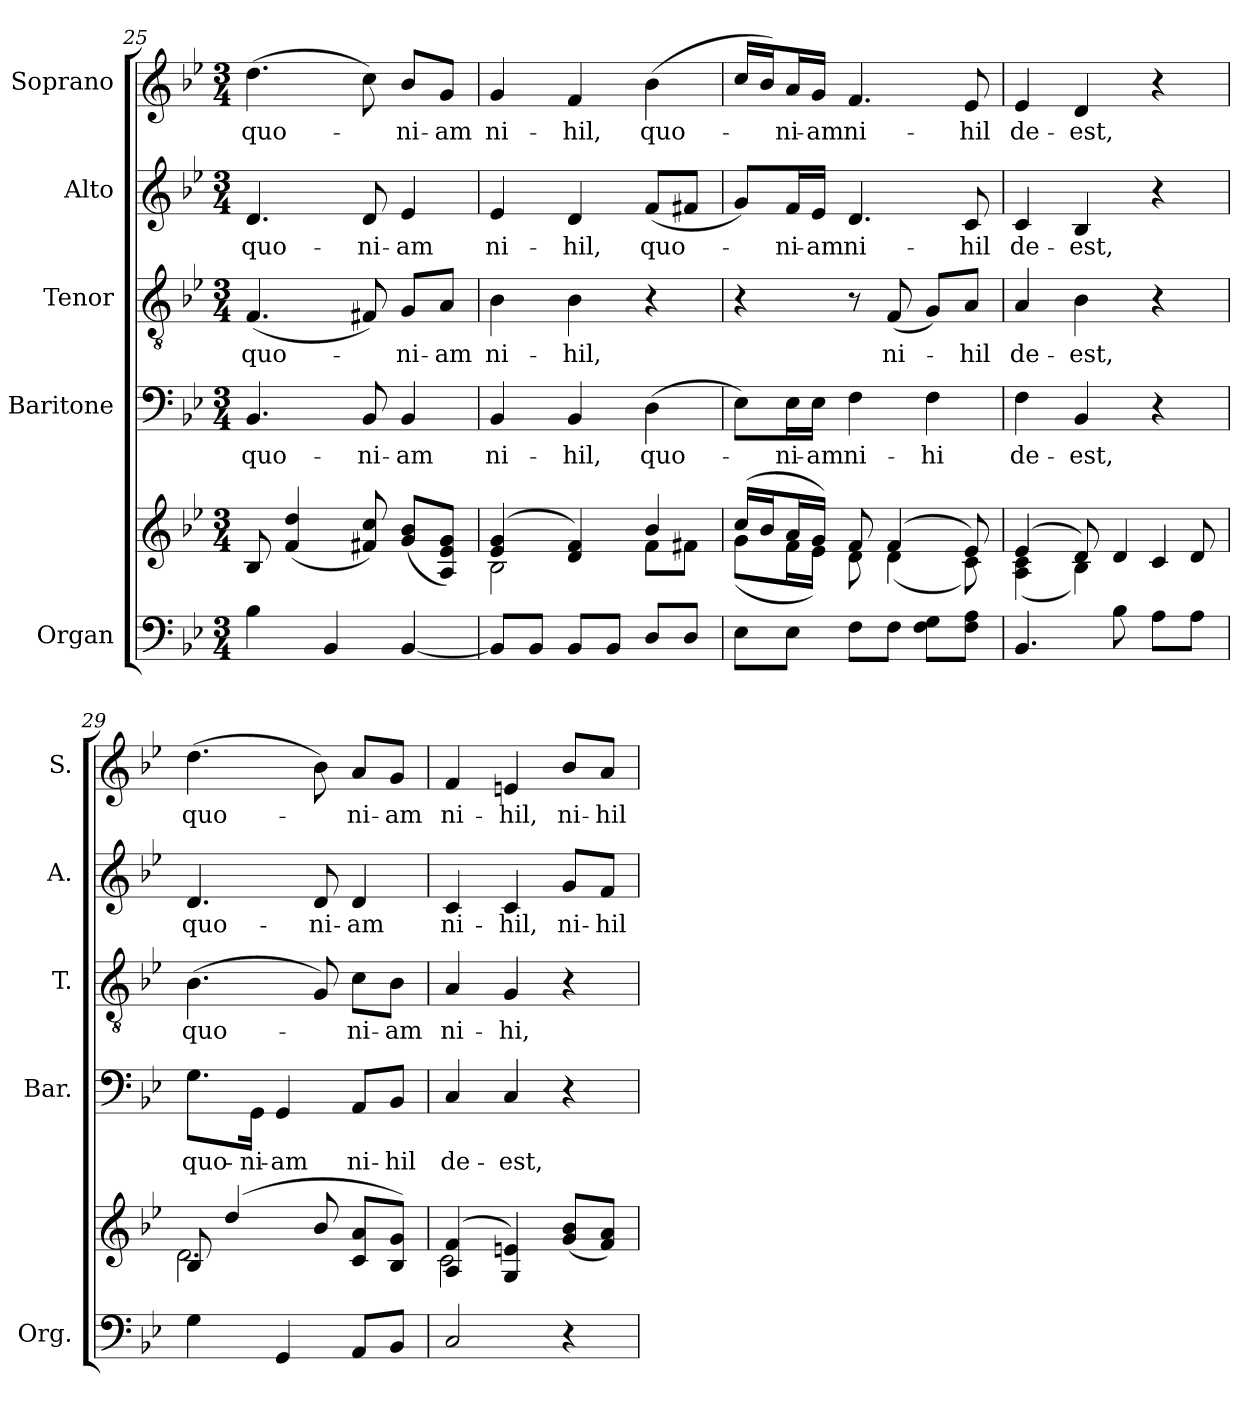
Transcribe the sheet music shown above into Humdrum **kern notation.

**kern	**kern	**kern	**text	**kern	**text	**kern	**text	**kern	**text
*part5	*part5	*part4	*part4	*part3	*part3	*part2	*part2	*part1	*part1
*staff6	*staff5	*staff4	*staff4	*staff3	*staff3	*staff2	*staff2	*staff1	*staff1
*I"Organ	*	*I"Baritone	*	*I"Tenor	*	*I"Alto	*	*I"Soprano	*
*I'Org.	*	*I'Bar.	*	*I'T.	*	*I'A.	*	*I'S.	*
*clefF4	*clefG2	*clefF4	*	*clefGv2	*	*clefG2	*	*clefG2	*
*	*	*	*	*ITrd7c12	*	*	*	*	*
*k[b-e-]	*k[b-e-]	*k[b-e-]	*	*k[b-e-]	*	*k[b-e-]	*	*k[b-e-]	*
*B-:	*B-:	*B-:	*	*B-:	*	*B-:	*	*B-:	*
*M3/4	*M3/4	*M3/4	*	*M3/4	*	*M3/4	*	*M3/4	*
=25	=25	=25	=25	=25	=25	=25	=25	=25	=25
!	!	!	!LO:LY:b:color=#000000	!	!	!	!	!	!
!	!	!	!	!	!LO:LY:b:color=#000000	!	!	!	!
!	!	!	!	!	!	!	!LO:LY:b:color=#000000	!	!
!	!	!	!	!	!	!	!	!	!LO:LY:b:color=#000000
4B-i\	8B-i/	4.BB-i/	quo-	(4.FFi/	quo-	4.di/	quo-	(4.ddi\	quo-
.	(4fi/ 4ddi	.	.	.	.	.	.	.	.
4BB-i/	.	.	.	.	.	.	.	.	.
!	!	!	!LO:LY:b:color=#000000	!	!	!	!	!	!
!	!	!	!	!	!	!	!LO:LY:b:color=#000000	!	!
.	8f#Xi/ 8cci)	8BB-i/	-ni-	8FF#Xi/)	.	8di/	-ni-	8cci\)	.
!	!	!	!LO:LY:b:color=#000000	!	!	!	!	!	!
!	!	!	!	!	!LO:LY:b:color=#000000	!	!	!	!
!	!	!	!	!	!	!	!LO:LY:b:color=#000000	!	!
!	!	!	!	!	!	!	!	!	!LO:LY:b:color=#000000
[4BB-i/	(8gi/ 8b-i/L	4BB-i/	-am	8GGi/L	-ni-	4e-i/	-am	8b-i/L	-ni-
!	!	!	!	!	!LO:LY:b:color=#000000	!	!	!	!
!	!	!	!	!	!	!	!	!	!LO:LY:b:color=#000000
.	8Ai/ 8e-i/ 8gi/J)	.	.	8AAi/J	-am	.	.	8gi/J	-am
!!LO:LB:g=z
=26	=26	=26	=26	=26	=26	=26	=26	=26	=26
*	*^	*	*	*	*	*	*	*	*
!	!	!	!	!LO:LY:b:color=#000000	!	!	!	!	!	!
!	!	!	!	!	!	!LO:LY:b:color=#000000	!	!	!	!
!	!	!	!	!	!	!	!	!LO:LY:b:color=#000000	!	!
!	!	!	!	!	!	!	!	!	!	!LO:LY:b:color=#000000
8BB-i/L]	(4e-i/ 4gi	2B-i\	4BB-i/	ni-	4BB-i\	ni-	4e-i/	ni-	4gi/	ni-
8BB-i/J	.	.	.	.	.	.	.	.	.	.
!	!	!	!	!LO:LY:b:color=#000000	!	!	!	!	!	!
!	!	!	!	!	!	!LO:LY:b:color=#000000	!	!	!	!
!	!	!	!	!	!	!	!	!LO:LY:b:color=#000000	!	!
!	!	!	!	!	!	!	!	!	!	!LO:LY:b:color=#000000
8BB-i/L	4di/ 4fi)	.	4BB-i/	-hil,	4BB-i\	-hil,	4di/	-hil,	4fi/	-hil,
8BB-i/J	.	.	.	.	.	.	.	.	.	.
!	!	!	!	!LO:LY:b:color=#000000	!	!	!	!	!	!
!	!	!	!	!	!	!	!	!LO:LY:b:color=#000000	!	!
!	!	!	!	!	!	!	!	!	!	!LO:LY:b:color=#000000
8Di/L	4b-i/	8fi\L	(4Di\	quo-	4r	.	(8fi/L	quo-	(4b-i\	quo-
8Di/J	.	8f#Xi\J	.	.	.	.	8f#Xi/J	.	.	.
=27	=27	=27	=27	=27	=27	=27	=27	=27	=27	=27
8E-i\L	(16cci/LL	(8gi\L	8E-i\L)	.	4r	.	8gi/L)	.	16cci/LL	.
.	16b-i/J	.	.	.	.	.	.	.	16b-i/J)	.
!	!	!	!	!LO:LY:b:color=#000000	!	!	!	!	!	!
!	!	!	!	!	!	!	!	!LO:LY:b:color=#000000	!	!
!	!	!	!	!	!	!	!	!	!	!LO:LY:b:color=#000000
8E-i\J	16ai/L	16fi\L	16E-i\L	-ni-	.	.	16fi/L	-ni-	16ai/L	-ni-
!	!	!	!	!LO:LY:b:color=#000000	!	!	!	!	!	!
!	!	!	!	!	!	!	!	!LO:LY:b:color=#000000	!	!
!	!	!	!	!	!	!	!	!	!	!LO:LY:b:color=#000000
.	16gi/JJ)	16e-i\JJ)	16E-i\JJ	-am	.	.	16e-i/JJ	-am	16gi/JJ	-am
!	!	!	!	!LO:LY:b:color=#000000	!	!	!	!	!	!
!	!	!	!	!	!	!	!	!LO:LY:b:color=#000000	!	!
!	!	!	!	!	!	!	!	!	!	!LO:LY:b:color=#000000
8Fi\L	8fi/	8di\	4Fi\	ni-	8r	.	4.di/	ni-	4.fi/	ni-
!	!	!	!	!	!	!LO:LY:b:color=#000000	!	!	!	!
8Fi\J	(4fi/	(4di\	.	.	(8FFi/	ni-	.	.	.	.
!	!	!	!	!LO:LY:b:color=#000000	!	!	!	!	!	!
8Fi\ 8Gi\L	.	.	4Fi\	-hi	8GGi/L)	.	.	.	.	.
!	!	!	!	!	!	!LO:LY:b:color=#000000	!	!	!	!
!	!	!	!	!	!	!	!	!LO:LY:b:color=#000000	!	!
!	!	!	!	!	!	!	!	!	!	!LO:LY:b:color=#000000
8Fi\ 8Ai\J	8e-i/)	8ci\)	.	.	8AAi/J	-hil	8ci/	-hil	8e-i/	-hil
=28	=28	=28	=28	=28	=28	=28	=28	=28	=28	=28
!	!	!	!	!LO:LY:b:color=#000000	!	!	!	!	!	!
!	!	!	!	!	!	!LO:LY:b:color=#000000	!	!	!	!
!	!	!	!	!	!	!	!	!LO:LY:b:color=#000000	!	!
!	!	!	!	!	!	!	!	!	!	!LO:LY:b:color=#000000
4.BB-i/	(4e-i/	(4Ai\ 4ci	4Fi\	de-	4AAi/	de-	4ci/	de-	4e-i/	de-
!	!	!	!	!LO:LY:b:color=#000000	!	!	!	!	!	!
!	!	!	!	!	!	!LO:LY:b:color=#000000	!	!	!	!
!	!	!	!	!	!	!	!	!LO:LY:b:color=#000000	!	!
!	!	!	!	!	!	!	!	!	!	!LO:LY:b:color=#000000
.	8di/)	4B-i\)	4BB-i/	-est,	4BB-i\	-est,	4B-i/	-est,	4di/	-est,
8B-i\	4di/	.	.	.	.	.	.	.	.	.
8Ai\L	.	4ci/	4r	.	4r	.	4r	.	4r	.
8Ai\J	8di/	.	.	.	.	.	.	.	.	.
=29	=29	=29	=29	=29	=29	=29	=29	=29	=29	=29
!	!	!	!	!LO:LY:b:color=#000000	!	!	!	!	!	!
!	!	!	!	!	!	!LO:LY:b:color=#000000	!	!	!	!
!	!	!	!	!	!	!	!	!LO:LY:b:color=#000000	!	!
!	!	!	!	!	!	!	!	!	!	!LO:LY:b:color=#000000
4Gi\	8B-i/	2.di\	8.Gi\L	quo-	(4.BB-i\	quo-	4.di/	quo-	(4.ddi\	quo-
.	(4ddi/	.	.	.	.	.	.	.	.	.
!	!	!	!	!LO:LY:b:color=#000000	!	!	!	!	!	!
.	.	.	16GGi\Jk	-ni-	.	.	.	.	.	.
!	!	!	!	!LO:LY:b:color=#000000	!	!	!	!	!	!
4GGi/	.	.	4GGi/	-am	.	.	.	.	.	.
!	!	!	!	!	!	!	!	!LO:LY:b:color=#000000	!	!
.	8b-i/	.	.	.	8GGi/)	.	8di/	-ni-	8b-i\)	.
!	!	!	!	!LO:LY:b:color=#000000	!	!	!	!	!	!
!	!	!	!	!	!	!LO:LY:b:color=#000000	!	!	!	!
!	!	!	!	!	!	!	!	!LO:LY:b:color=#000000	!	!
!	!	!	!	!	!	!	!	!	!	!LO:LY:b:color=#000000
8AAi/L	8ci/ 8ai/L	.	8AAi/L	ni-	8Ci\L	-ni-	4di/	-am	8ai/L	-ni-
!	!	!	!	!LO:LY:b:color=#000000	!	!	!	!	!	!
!	!	!	!	!	!	!LO:LY:b:color=#000000	!	!	!	!
!	!	!	!	!	!	!	!	!	!	!LO:LY:b:color=#000000
8BB-i/J	8B-i/ 8gi/J)	.	8BB-i/J	-hil	8BB-i\J	-am	.	.	8gi/J	-am
=30	=30	=30	=30	=30	=30	=30	=30	=30	=30	=30
!	!	!	!	!LO:LY:b:color=#000000	!	!	!	!	!	!
!	!	!	!	!	!	!LO:LY:b:color=#000000	!	!	!	!
!	!	!	!	!	!	!	!	!LO:LY:b:color=#000000	!	!
!	!	!	!	!	!	!	!	!	!	!LO:LY:b:color=#000000
2Ci/	(4Ai/ 4fi	2ci\	4Ci/	de-	4AAi/	ni-	4ci/	ni-	4fi/	ni-
!	!	!	!	!LO:LY:b:color=#000000	!	!	!	!	!	!
!	!	!	!	!	!	!LO:LY:b:color=#000000	!	!	!	!
!	!	!	!	!	!	!	!	!LO:LY:b:color=#000000	!	!
!	!	!	!	!	!	!	!	!	!	!LO:LY:b:color=#000000
.	4Gi/ 4eni)	.	4Ci/	-est,	4GGi/	-hi,	4ci/	-hil,	4eni/	-hil,
!	!	!	!	!	!	!	!	!LO:LY:b:color=#000000	!	!
!	!	!	!	!	!	!	!	!	!	!LO:LY:b:color=#000000
4r	(8gi/ 8b-i/L	4ryy	4r	.	4r	.	8gi/L	ni-	8b-i/L	ni-
!	!	!	!	!	!	!	!	!LO:LY:b:color=#000000	!	!
!	!	!	!	!	!	!	!	!	!	!LO:LY:b:color=#000000
.	8fi/ 8ai/J)	.	.	.	.	.	8fi/J	-hil	8ai/J	-hil
*	*v	*v	*	*	*	*	*	*	*	*
=	=	=	=	=	=	=	=	=	=
*-	*-	*-	*-	*-	*-	*-	*-	*-	*-
